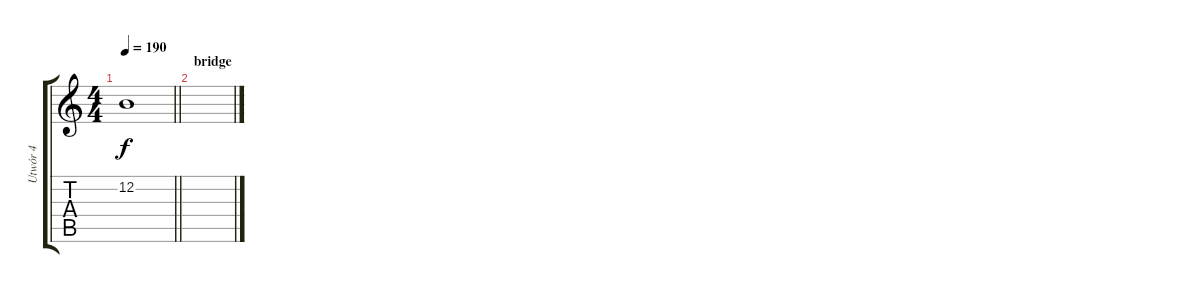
\track ("Utwór 4" "Utwór 4") {instrument oboe}
\staff {score tabs}
\tuning (E4 B3 G3 D3 A2 E2) {hide}
\ts (4 4)
\tempo 190
\clef g2
\barLineRight lightlight
\ks c
12.2{t}.1{dy f} |
\section ("" "bridge")
